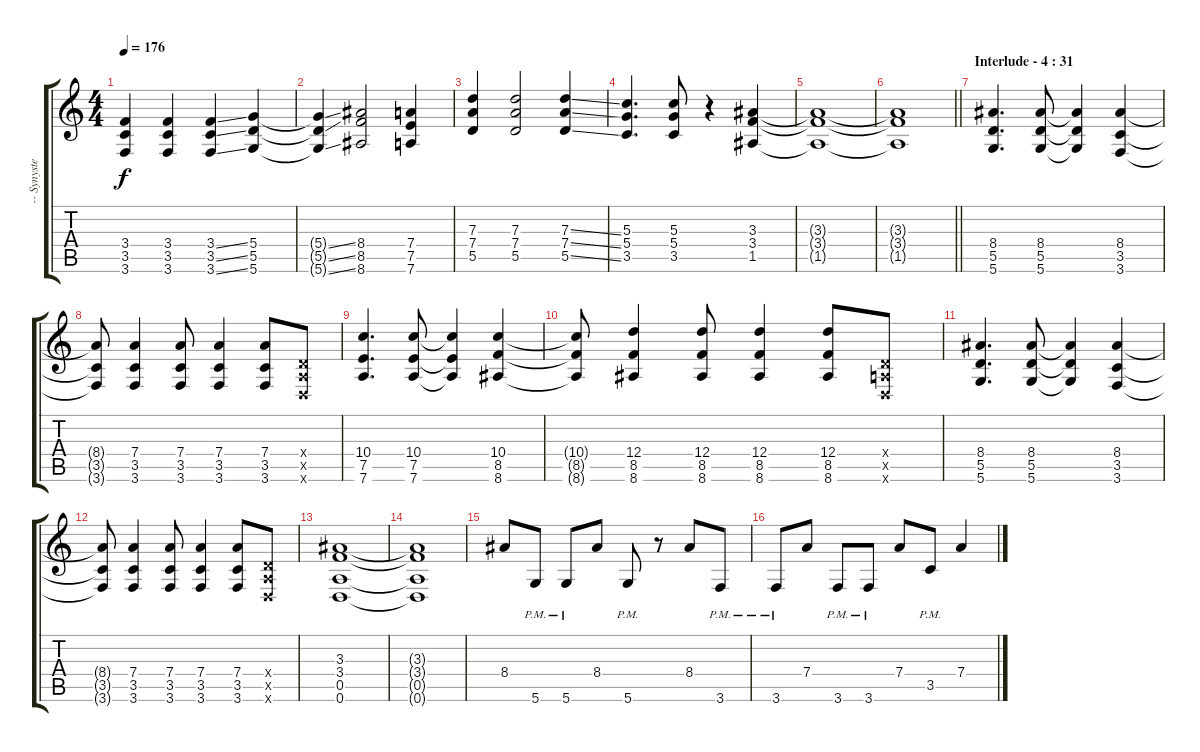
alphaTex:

\track ("-- Synyster Gates - Rhythm" "-- Synyste") {instrument overdrivenguitar}
\staff {score tabs}
\tuning (E4 B3 G3 D3 A2 D2) {hide}
\ts (4 4)
\tempo 176
\clef g2
\ks c
(3.4{t} 3.5{t} 3.6{t}).4{dy f} (3.4 3.5 3.6).4 (3.4{ss} 3.5{ss} 3.6{ss}).4 (5.4 5.5 5.6).4 |
(5.4{ss t} 5.5{ss t} 5.6{ss t}).4 (8.4 8.5 8.6).2 (7.4 7.5 7.6).4 |
(7.3 7.4 5.5).4 (7.3 7.4 5.5).2 (7.3{ss} 7.4{ss} 5.5{ss}).4 |
(5.3 5.4 3.5).4{d} (5.3 5.4 3.5).8 r.4 (3.3 3.4 1.5).4 |
(3.3{t} 3.4{t} 1.5{t}).1 |
\barLineRight lightlight
(3.3{t} 3.4{t} 1.5{t}).1 |
\section ("" "Interlude - 4 : 31")
(8.4 5.5 5.6).4{d balance 1} (8.4 5.5 5.6).8 (8.4{t} 5.5{t} 5.6{t}).4 (8.4 3.5 3.6).4 |
(8.4{t} 3.5{t} 3.6{t}).8 (7.4 3.5 3.6).4 (7.4 3.5 3.6).8 (7.4 3.5 3.6).4 (7.4 3.5 3.6).8 (0.4{x} 0.5{x} 0.6{x}).8 |
(10.4 7.5 7.6).4{d} (10.4 7.5 7.6).8 (10.4{t} 7.5{t} 7.6{t}).4 (10.4 8.5 8.6).4 |
(10.4{t} 8.5{t} 8.6{t}).8 (12.4 8.5 8.6).4 (12.4 8.5 8.6).8 (12.4 8.5 8.6).4 (12.4 8.5 8.6).8 (0.4{x} 0.5{x} 0.6{x}).8 |
(8.4 5.5 5.6).4{d} (8.4 5.5 5.6).8 (8.4{t} 5.5{t} 5.6{t}).4 (8.4 3.5 3.6).4 |
(8.4{t} 3.5{t} 3.6{t}).8 (7.4 3.5 3.6).4 (7.4 3.5 3.6).8 (7.4 3.5 3.6).4 (7.4 3.5 3.6).8 (0.4{x} 0.5{x} 0.6{x}).8 |
(3.3 3.4 0.5 0.6).1 |
(3.3{t} 3.4{t} 0.5{t} 0.6{t}).1 |
8.4.8 5.6{pm}.8 5.6{pm}.8 8.4.8 5.6{pm}.8 r.8 8.4.8 3.6{pm}.8 |
3.6{pm}.8 7.4.8 3.6{pm}.8 3.6{pm}.8 7.4.8 3.5{pm}.8 7.4{ss}.4
